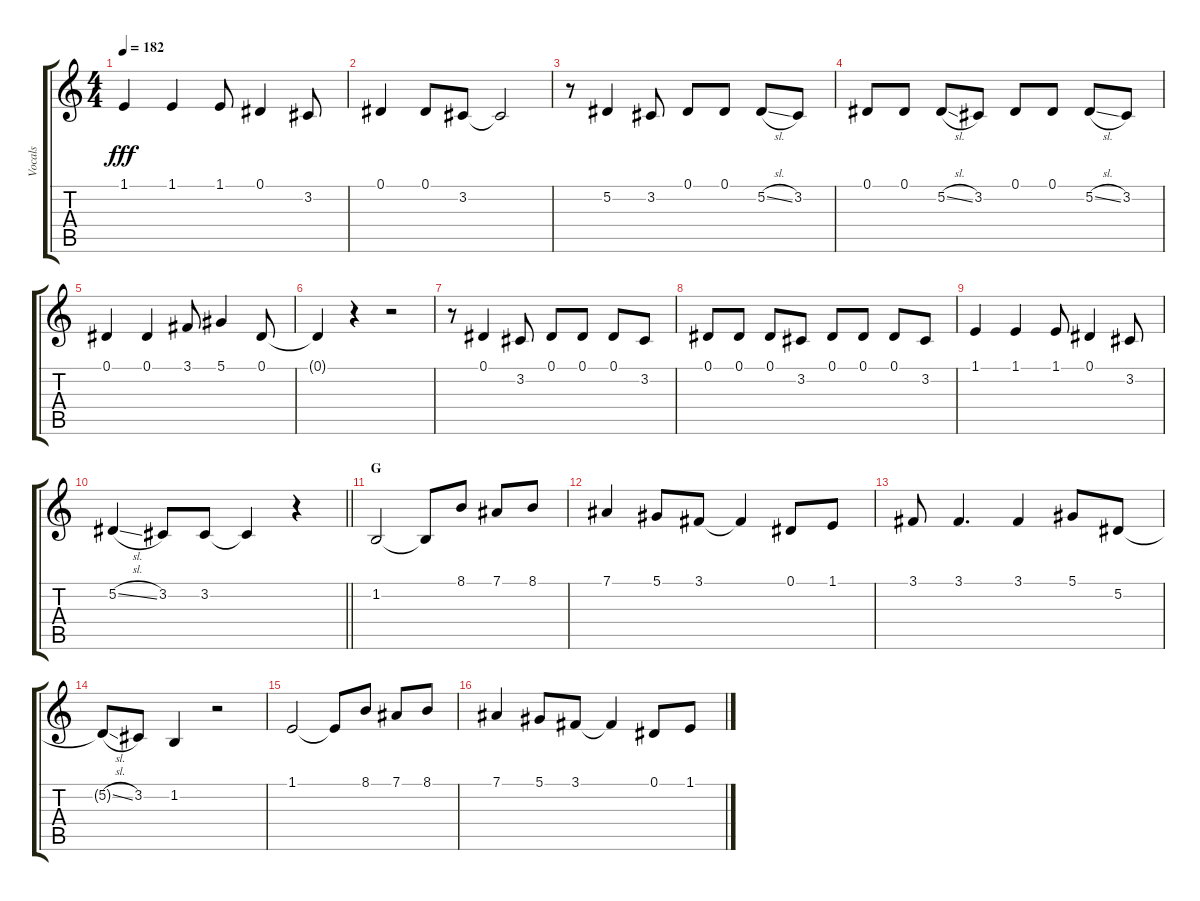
\track ("Vocals" "Vocals") {instrument voiceoohs}
\staff {score tabs}
\tuning (Eb4 Bb3 Gb3 Db3 Ab2 Eb2) {hide}
\ts (4 4)
\tempo 182
\clef g2
\ks c
1.1.4{dy fff} 1.1.4 1.1.8 0.1.4 3.2.8 |
0.1.4 0.1.8 3.2.8 3.2{t}.2 |
r.8 5.2.4 3.2.8 0.1.8 0.1.8 5.2{sl}.8 3.2.8 |
0.1.8 0.1.8 5.2{sl}.8 3.2.8 0.1.8 0.1.8 5.2{sl}.8 3.2.8 |
0.1.4 0.1.4 3.1.8 5.1.4 0.1.8 |
0.1{t}.4 r.4 r.2 |
r.8 0.1.4 3.2.8 0.1.8 0.1.8 0.1.8 3.2.8 |
0.1.8 0.1.8 0.1.8 3.2.8 0.1.8 0.1.8 0.1.8 3.2.8 |
1.1.4 1.1.4 1.1.8 0.1.4 3.2.8 |
\barLineRight lightlight
5.2{sl}.4 3.2.8 3.2.8 3.2{t}.4 r.4 |
\section ("" "G")
1.2.2 1.2{t}.8 8.1.8 7.1.8 8.1.8 |
7.1.4 5.1.8 3.1.8 3.1{t}.4 0.1.8 1.1.8 |
3.1.8 3.1.4{d} 3.1.4 5.1.8 5.2.8 |
5.2{sl t}.8 3.2.8 1.2.4 r.2 |
1.1.2 1.1{t}.8 8.1.8 7.1.8 8.1.8 |
7.1.4 5.1.8 3.1.8 3.1{t}.4 0.1.8 1.1.8
